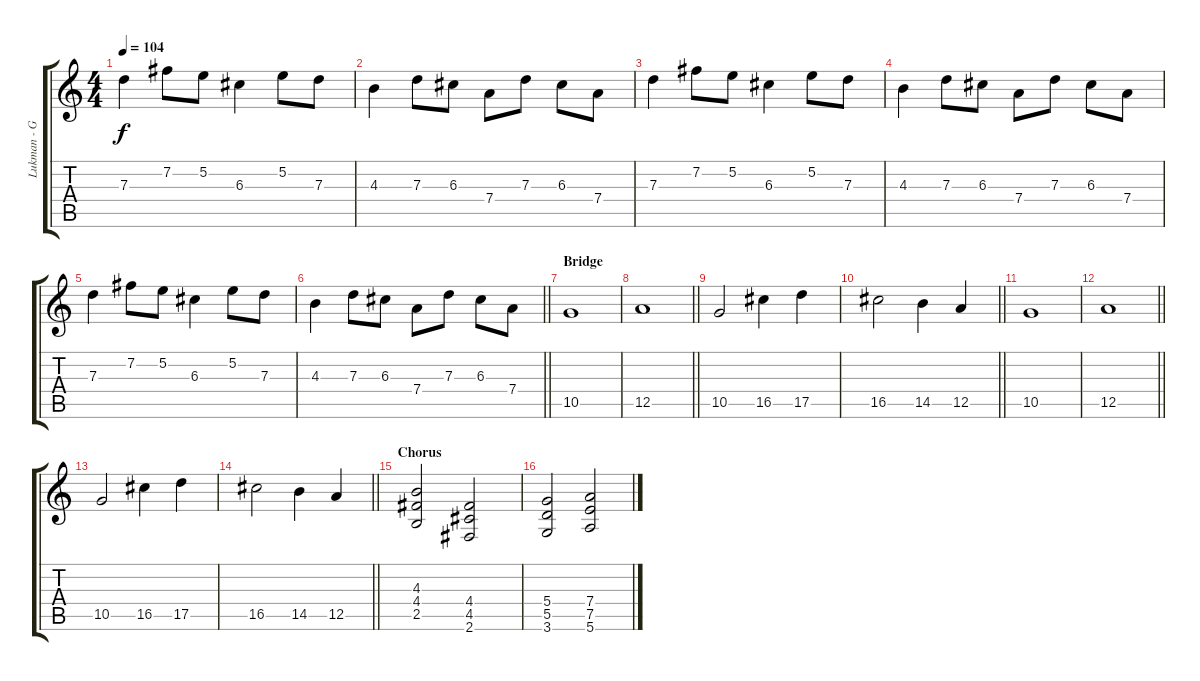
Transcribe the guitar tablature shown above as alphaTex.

\track ("Lukman - Guitar" "Lukman - G") {instrument distortionguitar}
\staff {score tabs}
\tuning (E4 B3 G3 D3 A2 E2) {hide}
\ts (4 4)
\tempo 104
\clef g2
\ks c
7.3.4{dy f} 7.2.8 5.2.8 6.3.4 5.2.8 7.3.8 |
4.3.4 7.3.8 6.3.8 7.4.8 7.3.8 6.3.8 7.4.8 |
7.3.4 7.2.8 5.2.8 6.3.4 5.2.8 7.3.8 |
4.3.4 7.3.8 6.3.8 7.4.8 7.3.8 6.3.8 7.4.8 |
7.3.4 7.2.8 5.2.8 6.3.4 5.2.8 7.3.8 |
\barLineRight lightlight
4.3.4 7.3.8 6.3.8 7.4.8 7.3.8 6.3.8 7.4.8 |
\section ("" "Bridge")
10.5.1 |
\barLineRight lightlight
12.5.1 |
10.5.2 16.5.4 17.5.4 |
\barLineRight lightlight
16.5.2 14.5.4 12.5.4 |
10.5.1 |
\barLineRight lightlight
12.5.1 |
10.5.2 16.5.4 17.5.4 |
\barLineRight lightlight
16.5.2 14.5.4 12.5.4 |
\section ("" "Chorus")
(4.3 4.4 2.5).2 (4.4 4.5 2.6).2 |
(5.4 5.5 3.6).2 (7.4 7.5 5.6).2
